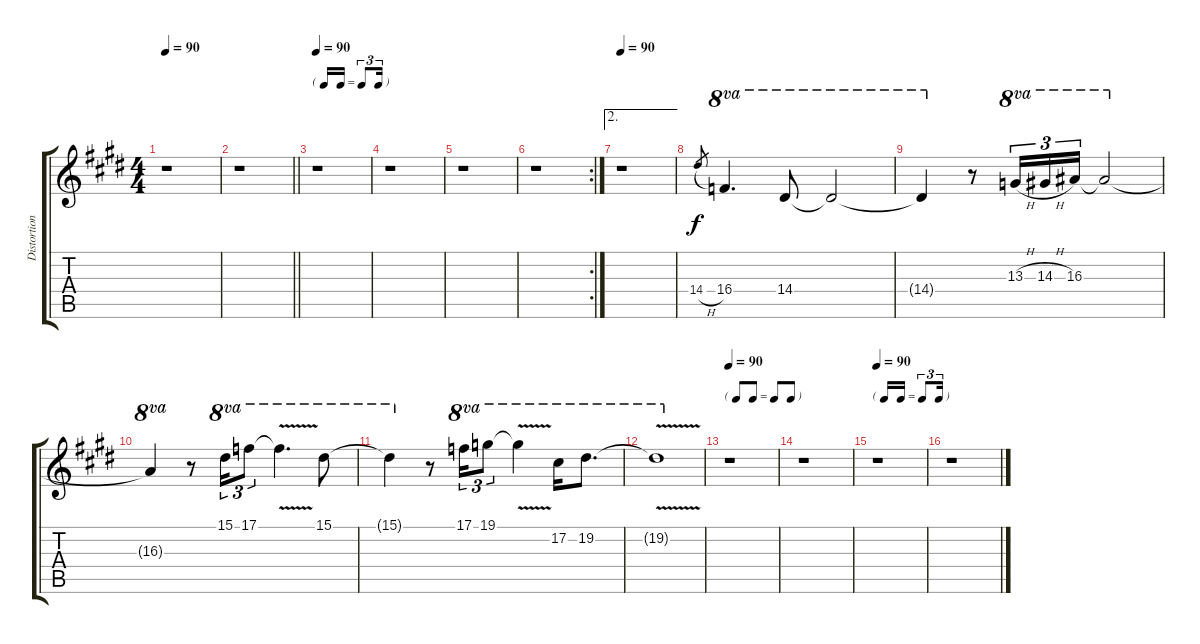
\track ("Distortion" "Distortion") {instrument distortionguitar}
\staff {score tabs}
\tuning (C4 Ab3 Gb3 Db3 Ab2 Eb2) {hide}
\ts (4 4)
\tempo 90
\clef g2
\ks c#minor
r.1{dy f} |
\barLineRight lightlight
r.1 |
\tf triplet16th
\tempo 90
r.1 |
r.1 |
r.1 |
\rc 2
r.1 |
\ae 2
\tempo 90
r.1 |
14.4{h}.8{gr} 16.4.4{d ot 8va} 14.4.8{ot 8va} 14.4{t}.2{ot 8va} |
14.4{t}.4{ot 8va} r.8 13.3{h}.16{tu (3 2) ot 8va} 14.3{h}.16{tu (3 2) ot 8va} 16.3.16{tu (3 2) ot 8va} 16.3{t}.2{ot 8va} |
16.3{t}.4{ot 8va} r.8 15.1.16{tu (3 2) ot 8va} 17.1.8{tu (3 2) ot 8va} 17.1{v t}.4{d ot 8va} 15.1.8{ot 8va} |
15.1{t}.4{ot 8va} r.8 17.1.16{tu (3 2) ot 8va} 19.1.8{tu (3 2) ot 8va} 19.1{v t}.4{ot 8va} 17.2.16{ot 8va} 19.2.8{d ot 8va} |
19.2{v t}.1{ot 8va} |
\tf none
\tempo 90
r.1 |
r.1 |
\tf triplet16th
\tempo 90
r.1 |
r.1
